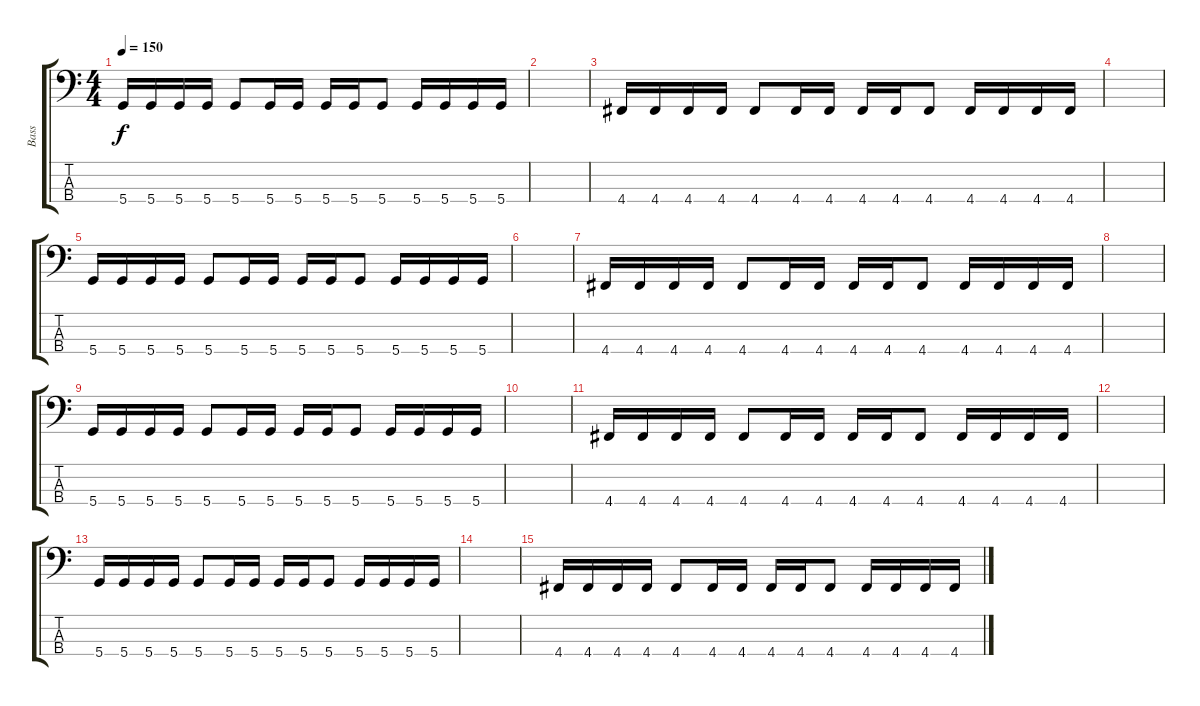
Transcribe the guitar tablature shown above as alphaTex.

\track ("Bass" "Bass") {instrument electricbasspick}
\staff {score tabs}
\tuning (G2 D2 A1 D1) {hide}
\ts (4 4)
\tempo 150
\clef f4
\ks c
5.4.16{dy f instrument electricbasspick} 5.4.16 5.4.16 5.4.16 5.4.8 5.4.16 5.4.16 5.4.16 5.4.16 5.4.8 5.4.16 5.4.16 5.4.16 5.4.16 |
|
4.4.16 4.4.16 4.4.16 4.4.16 4.4.8 4.4.16 4.4.16 4.4.16 4.4.16 4.4.8 4.4.16 4.4.16 4.4.16 4.4.16 |
|
5.4.16 5.4.16 5.4.16 5.4.16 5.4.8 5.4.16 5.4.16 5.4.16 5.4.16 5.4.8 5.4.16 5.4.16 5.4.16 5.4.16 |
|
4.4.16 4.4.16 4.4.16 4.4.16 4.4.8 4.4.16 4.4.16 4.4.16 4.4.16 4.4.8 4.4.16 4.4.16 4.4.16 4.4.16 |
|
5.4.16 5.4.16 5.4.16 5.4.16 5.4.8 5.4.16 5.4.16 5.4.16 5.4.16 5.4.8 5.4.16 5.4.16 5.4.16 5.4.16 |
|
4.4.16 4.4.16 4.4.16 4.4.16 4.4.8 4.4.16 4.4.16 4.4.16 4.4.16 4.4.8 4.4.16 4.4.16 4.4.16 4.4.16 |
|
5.4.16 5.4.16 5.4.16 5.4.16 5.4.8 5.4.16 5.4.16 5.4.16 5.4.16 5.4.8 5.4.16 5.4.16 5.4.16 5.4.16 |
|
4.4.16 4.4.16 4.4.16 4.4.16 4.4.8 4.4.16 4.4.16 4.4.16 4.4.16 4.4.8 4.4.16 4.4.16 4.4.16 4.4.16
